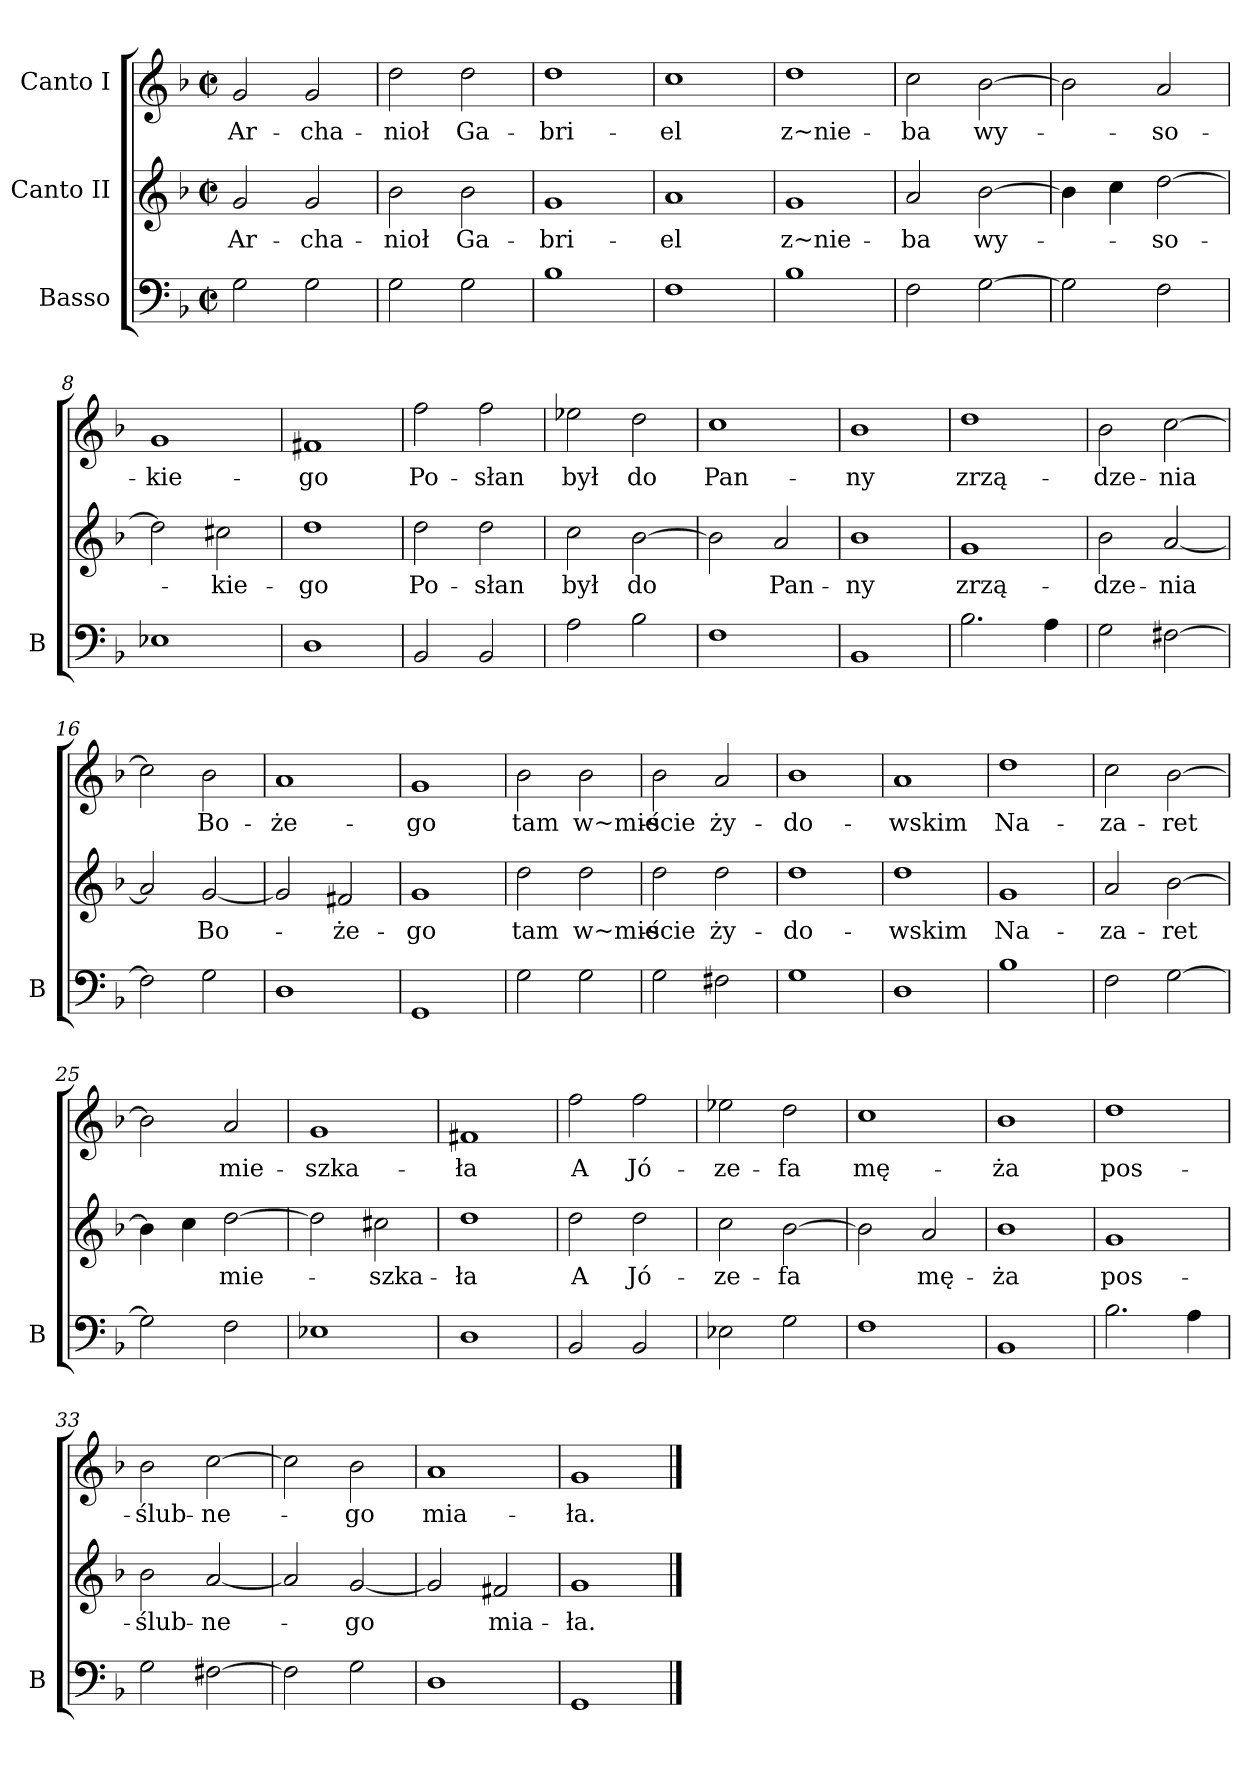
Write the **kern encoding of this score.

**kern	**kern	**text	**kern	**text
*part3	*part2	*part2	*part1	*part1
*staff3	*staff2	*staff2	*staff1	*staff1
*I"Basso	*I"Canto II	*	*I"Canto I	*
*I'B	*	*	*	*
*clefF4	*clefG2	*	*clefG2	*
*k[b-]	*k[b-]	*	*k[b-]	*
*M2/2	*M2/2	*	*M2/2	*
*met(c|)	*met(c|)	*	*met(c|)	*
=1	=1	=1	=1	=1
2G	2g	Ar-	2g	Ar-
2G	2g	-cha-	2g	-cha-
=2	=2	=2	=2	=2
2G	2b-	-nioł	2dd	-nioł
2G	2b-	Ga-	2dd	Ga-
=3	=3	=3	=3	=3
1B-	1g	-bri-	1dd	-bri-
=4	=4	=4	=4	=4
1F	1a	-el	1cc	-el
=5	=5	=5	=5	=5
1B-	1g	z~nie-	1dd	z~nie-
=6	=6	=6	=6	=6
2F	2a	-ba	2cc	-ba
[2G	[2b-	wy-	[2b-	wy-
=7	=7	=7	=7	=7
2G]	4b-]	.	2b-]	.
.	4cc	.	.	.
2F	[2dd	-so-	2a	-so-
=8	=8	=8	=8	=8
1E-X	2dd]	.	1g	-kie-
.	2cc#X	-kie-	.	.
=9	=9	=9	=9	=9
1D	1dd	-go	1f#X	-go
=10	=10	=10	=10	=10
2BB-	2dd	Po-	2ff	Po-
2BB-	2dd	-słan	2ff	-słan
=11	=11	=11	=11	=11
2A	2cc	był	2ee-X	był
2B-	[2b-	do	2dd	do
=12	=12	=12	=12	=12
1F	2b-]	.	1cc	Pan-
.	2a	Pan-	.	.
=13	=13	=13	=13	=13
1BB-	1b-	-ny	1b-	-ny
=14	=14	=14	=14	=14
2.B-	1g	zrzą-	1dd	zrzą-
4A	.	.	.	.
=15	=15	=15	=15	=15
2G	2b-	-dze-	2b-	-dze-
[2F#X	[2a	-nia	[2cc	-nia
=16	=16	=16	=16	=16
2F#]	2a]	.	2cc]	.
2G	[2g	Bo-	2b-	Bo-
=17	=17	=17	=17	=17
1D	2g]	.	1a	-że-
.	2f#X	-że-	.	.
=18	=18	=18	=18	=18
1GG	1g	-go	1g	-go
=19	=19	=19	=19	=19
2G	2dd	tam	2b-	tam
2G	2dd	w~mie-	2b-	w~mie-
=20	=20	=20	=20	=20
2G	2dd	-ście	2b-	-ście
2F#X	2dd	ży-	2a	ży-
=21	=21	=21	=21	=21
1G	1dd	-do-	1b-	-do-
=22	=22	=22	=22	=22
1D	1dd	-wskim	1a	-wskim
=23	=23	=23	=23	=23
1B-	1g	Na-	1dd	Na-
=24	=24	=24	=24	=24
2F	2a	-za-	2cc	-za-
[2G	[2b-	-ret	[2b-	-ret
=25	=25	=25	=25	=25
2G]	4b-]	.	2b-]	.
.	4cc	.	.	.
2F	[2dd	mie-	2a	mie-
=26	=26	=26	=26	=26
1E-X	2dd]	.	1g	-szka-
.	2cc#X	-szka-	.	.
=27	=27	=27	=27	=27
1D	1dd	-ła	1f#X	-ła
=28	=28	=28	=28	=28
2BB-	2dd	A	2ff	A
2BB-	2dd	Jó-	2ff	Jó-
=29	=29	=29	=29	=29
2E-X	2cc	-ze-	2ee-X	-ze-
2G	[2b-	-fa	2dd	-fa
=30	=30	=30	=30	=30
1F	2b-]	.	1cc	mę-
.	2a	mę-	.	.
=31	=31	=31	=31	=31
1BB-	1b-	-ża	1b-	-ża
=32	=32	=32	=32	=32
2.B-	1g	pos-	1dd	pos-
4A	.	.	.	.
=33	=33	=33	=33	=33
2G	2b-	-ślub-	2b-	-ślub-
[2F#X	[2a	-ne-	[2cc	-ne-
=34	=34	=34	=34	=34
2F#]	2a]	.	2cc]	.
2G	[2g	-go	2b-	-go
=35	=35	=35	=35	=35
1D	2g]	.	1a	mia-
.	2f#X	mia-	.	.
=36	=36	=36	=36	=36
1GG	1g	-ła.	1g	-ła.
==	==	==	==	==
*-	*-	*-	*-	*-
